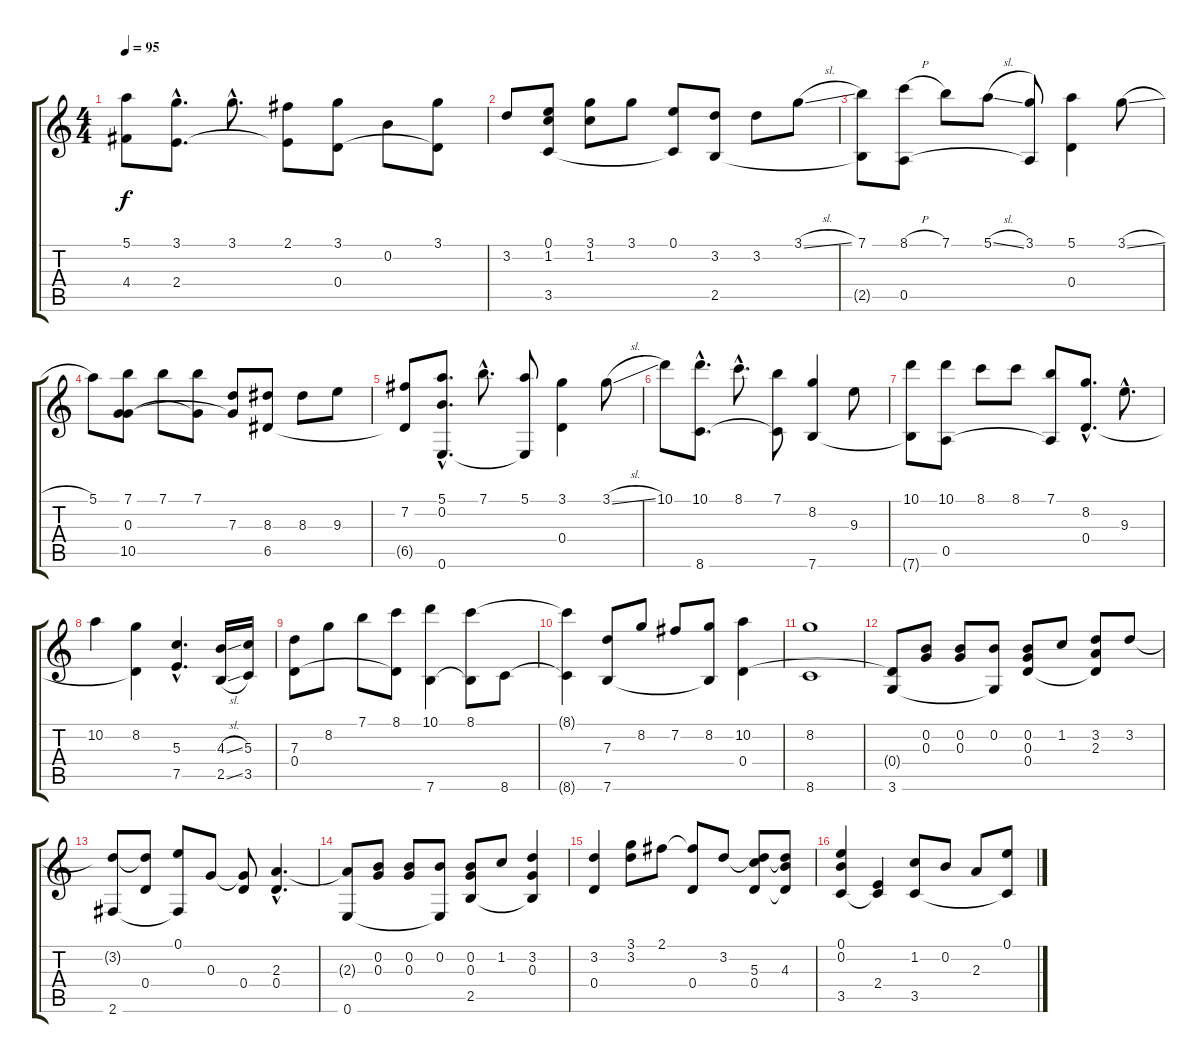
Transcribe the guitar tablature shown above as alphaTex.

\track "" {instrument acousticguitarnylon}
\staff {score tabs}
\tuning (E4 B3 G3 D3 A2 E2) {hide}
\ts (4 4)
\tempo 95
\clef g2
\ks c
(5.1 4.4{t}).8{dy f} (3.1{hac} 2.4{hac}).8{d} 3.1{hac}.8{d} (2.1 2.4{t}).8 (3.1 0.4).8 0.2.8 (3.1 0.4{t}).8 |
3.2.8 (0.1 1.2 3.5).8 (3.1 1.2).8 3.1.8 (0.1 3.5{t}).8 (3.2 2.5).8 3.2.8 3.1{sl}.8 |
(7.1 2.5{t}).8 (8.1{h} 0.5).8 7.1.8 5.1{sl}.8 (3.1 0.5{t}).8 (5.1 0.4).4 3.1{sl}.8 |
5.1.8 (7.1 0.3 10.5).8 7.1.8 (7.1 0.3{t}).8 (7.3 10.5{t}).8 (8.3 6.5).8 8.3.8 9.3.8 |
(7.2 6.5{t}).8 (5.1{hac} 0.2{hac} 0.6{hac}).8{d} 7.1{hac}.8{d} (5.1 0.6{t}).8 (3.1 0.4).4 3.1{sl}.8 |
10.1.8 (10.1{hac} 8.6{hac}).8{d} 8.1{hac}.8{d} (7.1 8.6{t}).8 (8.2 7.6).4 9.3.8 |
(10.1 7.6{t}).8 (10.1 0.5).8 8.1.8 8.1.8 (7.1 0.5{t}).8 (8.2{hac} 0.4{hac}).8{d} 9.3{hac}.8{d} |
10.2.4 (8.2 0.4{t}).4 (5.3{hac} 7.5{hac}).4{d} (4.3{sl} 2.5{sl}).16 (5.3 3.5).16 |
(7.3 0.4).8 8.2.8 7.1.8 (8.1 0.4{t}).8 (10.1 7.6).4 (8.1 7.6{t}).8 8.6.8 |
(8.1{t} 8.6{t}).4 (7.3 7.6).8 8.2.8 7.2.8 (8.2 7.6{t}).8 (10.2 0.4).4 |
(8.2 8.6).1 |
(0.4{t} 3.6).8 (0.2 0.3).8 (0.2 0.3).8 (0.2 3.6{t}).8 (0.2 0.3 0.4).8 1.2.8 (3.2 2.3 0.4{t}).8 3.2.8 |
(3.2{t} 2.6).8 (3.2{t} 0.4).8 (0.1 2.6{t}).8 0.3.8 (0.3{t} 0.4).8 (2.3{hac} 0.4{hac}).4{d} |
(2.3{t} 0.6).8 (0.2 0.3).8 (0.2 0.3).8 (0.2 0.6{t}).8 (0.2 0.3 2.5).8 1.2.8 (3.2 0.3 2.5{t}).4 |
(3.2 0.4).4 (3.1 3.2).8 2.1.8 (2.1{t} 0.4).8 3.2.8 (3.2{t} 5.3 0.4).8 (3.2{t} 4.3 0.4{t}).8 |
(0.1 0.2 3.5).4 (2.4 3.5{t}).4 (1.2 3.5).8 0.2.8 2.3.8 (0.1 3.5{t}).8
